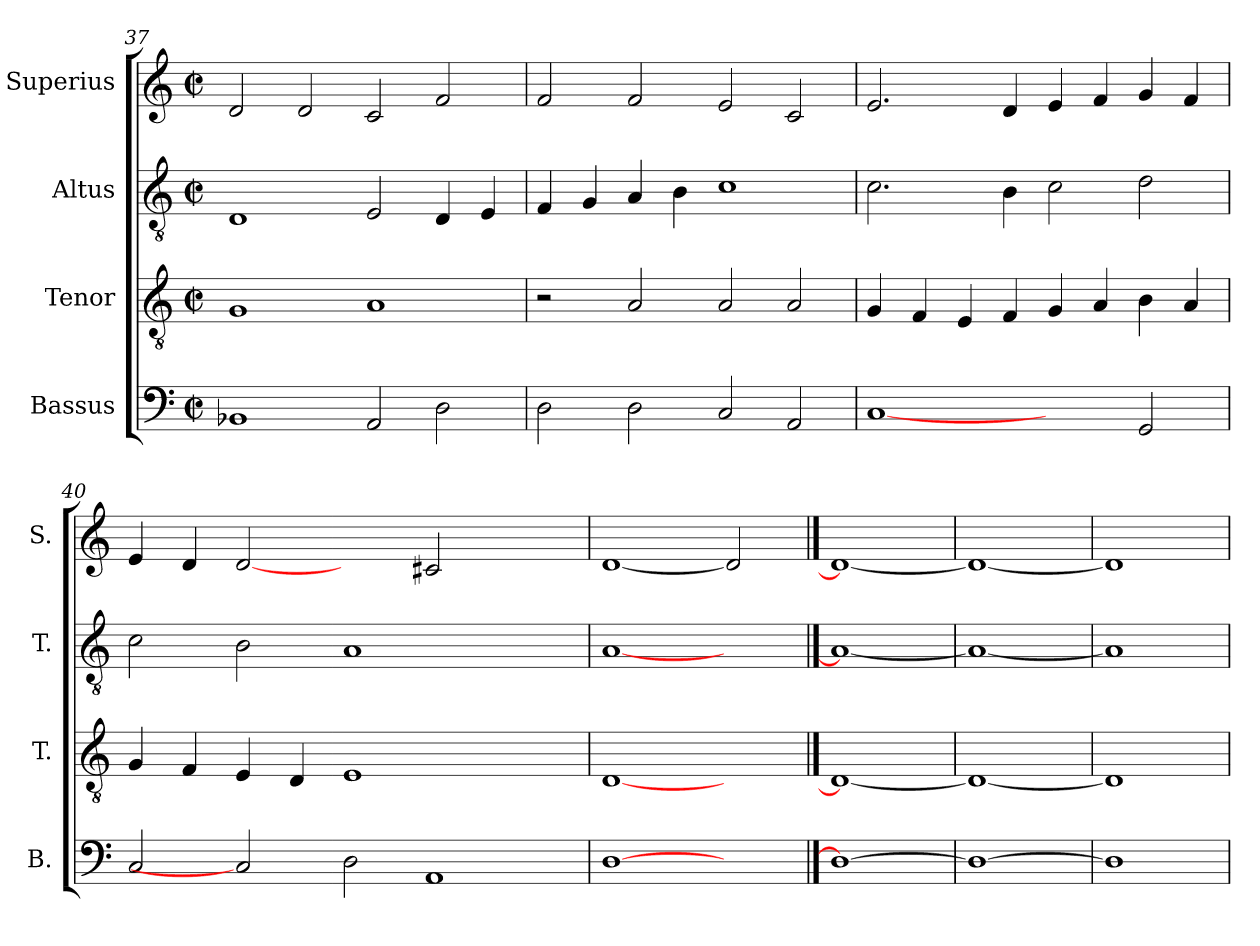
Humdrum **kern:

**kern	**kern	**kern	**kern
*part4	*part3	*part2	*part1
*staff4	*staff3	*staff2	*staff1
*I"Bassus	*I"Tenor	*I"Altus	*I"Superius
*I'B.	*I'T.	*I'T.	*I'S.
!!LO:LB:g=z
*clefF4	*clefGv2	*clefGv2	*clefG2
*	*ITrd7c12	*ITrd7c12	*
*k[]	*k[]	*k[]	*k[]
*C:	*C:	*C:	*C:
*M2/2	*M2/2	*M2/2	*M2/2
*met(c|)	*met(c|)	*met(c|)	*met(c|)
=37	=37	=37	=37
1BB-Xi	1GGi	1DDi	2di/
.	.	.	2di/
2AAi/	1AAi	2EEi/	2ci/
2Di\	.	4DDi/	2fi/
.	.	4EEi/	.
=38	=38	=38	=38
2Di\	2r	4FFi/	2fi/
.	.	4GGi/	.
2Di\	2AAi/	4AAi/	2fi/
.	.	4BBi\	.
2Ci/	2AAi/	1Ci	2ei/
2AAi/	2AAi/	.	2ci/
=39	=39	=39	=39
[1Ci	4GGi/	2.Ci\	2.ei/
.	4FFi/	.	.
.	4EEi/	.	.
.	4FFi/	4BBi\	4di/
2ryy	4GGi/	2Ci\	4ei/
.	4AAi/	.	4fi/
2GGi/	4BBi\	2Di\	4gi/
.	4AAi/	.	4fi/
=40	=40	=40	=40
2Ci/	4GGi/	2Ci\	4ei/
.	4FFi/	.	4di/
2Ci]	4EEi/	2BBi\	[2di
.	4DDi/	.	.
2Di\	1EEi	1AAi	2ryy
1AAi	.	.	2c#Xi/
.	2ryy	2ryy	2ryy
=41	=41	=41	=41
[1Di	[1DDi	[1AAi	[1di
2ryy	2ryy	2ryy	2di]
==42	==42	==42	==42
1Di_	1DDi_	1AAi_	1di_
=43	=43	=43	=43
1Di_	1DDi_	1AAi_	1di_
=44	=44	=44	=44
1Di]	1DDi]	1AAi]	1di]
=	=	=	=
*-	*-	*-	*-
